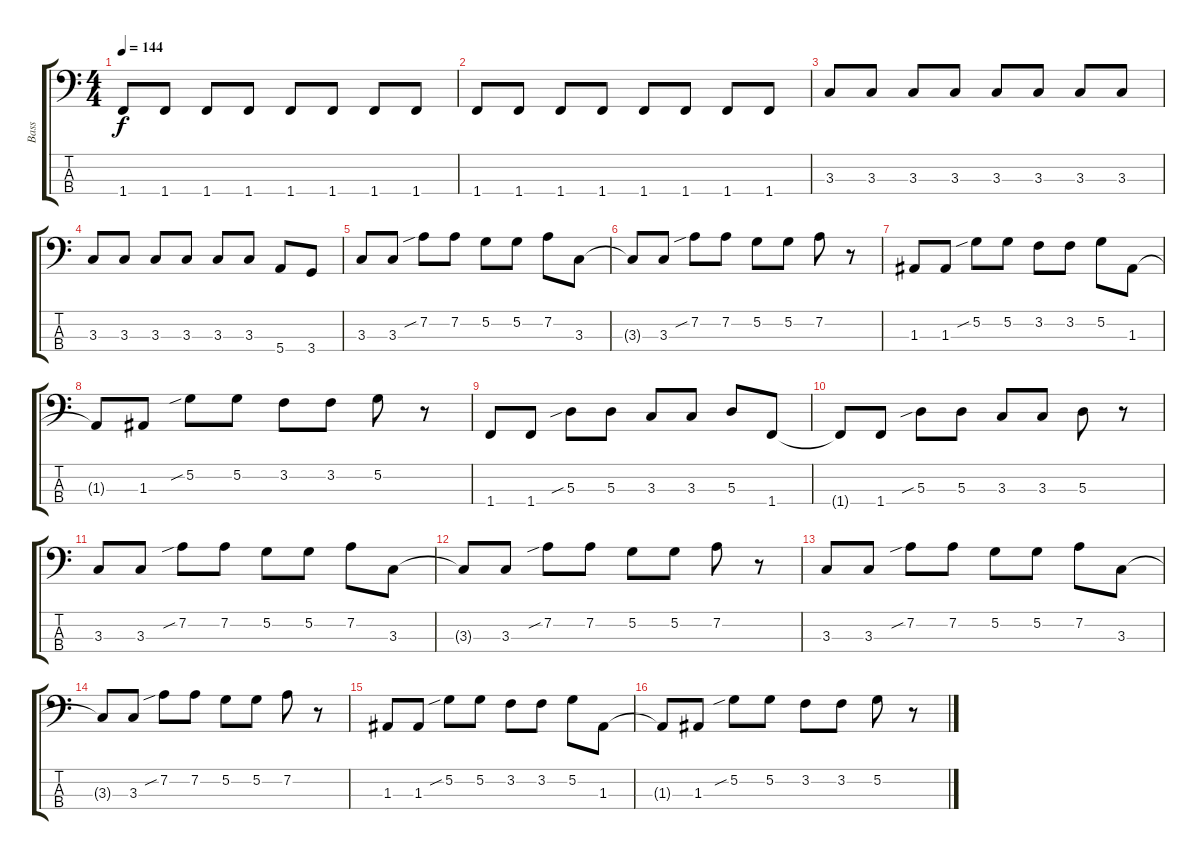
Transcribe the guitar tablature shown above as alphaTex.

\track ("Bass" "Bass") {instrument electricbasspick}
\staff {score tabs}
\tuning (G2 D2 A1 E1) {hide}
\ts (4 4)
\tempo 144
\clef f4
\ks c
1.4.8{dy f} 1.4.8 1.4.8 1.4.8 1.4.8 1.4.8 1.4.8 1.4.8 |
1.4.8 1.4.8 1.4.8 1.4.8 1.4.8 1.4.8 1.4.8 1.4.8 |
3.3.8 3.3.8 3.3.8 3.3.8 3.3.8 3.3.8 3.3.8 3.3.8 |
3.3.8 3.3.8 3.3.8 3.3.8 3.3.8 3.3.8 5.4.8 3.4.8 |
3.3.8 3.3.8 7.2{sib}.8 7.2.8 5.2.8 5.2.8 7.2.8 3.3.8 |
3.3{t}.8 3.3.8 7.2{sib}.8 7.2.8 5.2.8 5.2.8 7.2.8 r.8 |
1.3.8 1.3.8 5.2{sib}.8 5.2.8 3.2.8 3.2.8 5.2.8 1.3.8 |
1.3{t}.8 1.3.8 5.2{sib}.8 5.2.8 3.2.8 3.2.8 5.2.8 r.8 |
1.4.8 1.4.8 5.3{sib}.8 5.3.8 3.3.8 3.3.8 5.3.8 1.4.8 |
1.4{t}.8 1.4.8 5.3{sib}.8 5.3.8 3.3.8 3.3.8 5.3.8 r.8 |
3.3.8 3.3.8 7.2{sib}.8 7.2.8 5.2.8 5.2.8 7.2.8 3.3.8 |
3.3{t}.8 3.3.8 7.2{sib}.8 7.2.8 5.2.8 5.2.8 7.2.8 r.8 |
3.3.8 3.3.8 7.2{sib}.8 7.2.8 5.2.8 5.2.8 7.2.8 3.3.8 |
3.3{t}.8 3.3.8 7.2{sib}.8 7.2.8 5.2.8 5.2.8 7.2.8 r.8 |
1.3.8 1.3.8 5.2{sib}.8 5.2.8 3.2.8 3.2.8 5.2.8 1.3.8 |
1.3{t}.8 1.3.8 5.2{sib}.8 5.2.8 3.2.8 3.2.8 5.2.8 r.8
